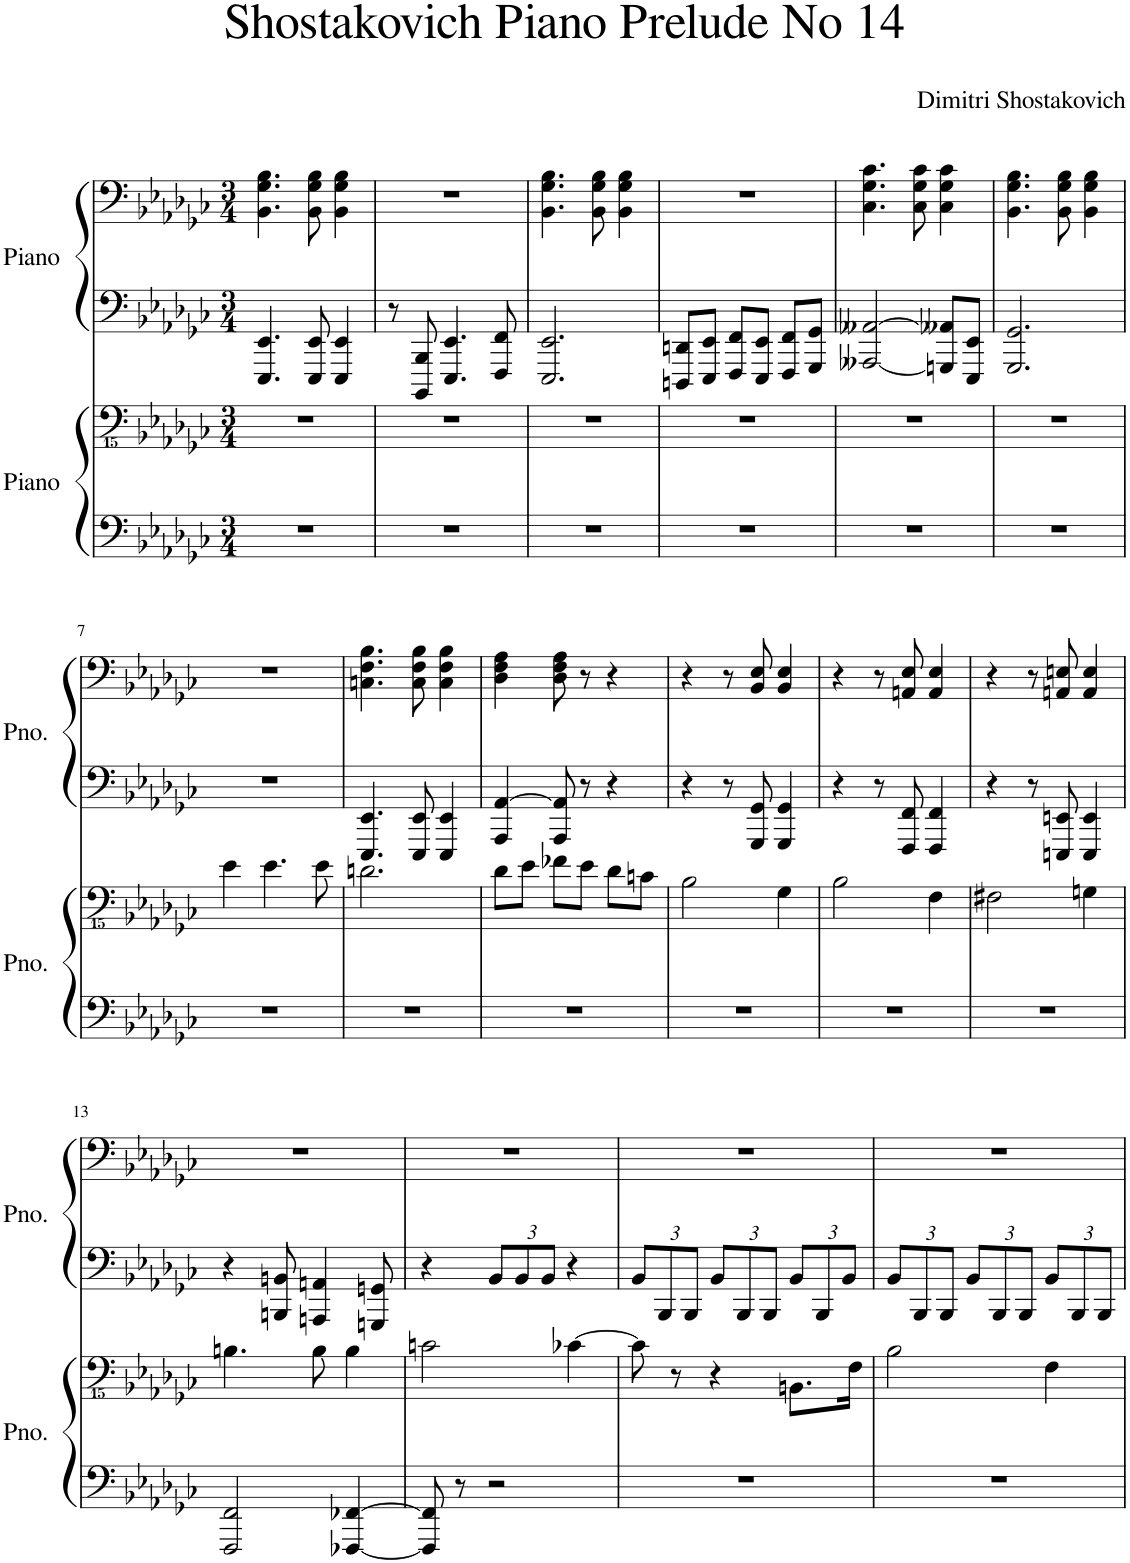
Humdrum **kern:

**kern	**kern	**kern	**kern
*part2	*part2	*part1	*part1
*staff4	*staff3	*staff2	*staff1
*I"Piano	*	*I"Piano	*
*I'Pno.	*	*I'Pno.	*
*clefF4	*clefFvv4	*clefF4	*clefF4
*k[b-e-a-d-g-c-]	*k[b-e-a-d-g-c-]	*k[b-e-a-d-g-c-]	*k[b-e-a-d-g-c-]
*M3/4	*M3/4	*M3/4	*M3/4
=1	=1	=1	=1
2.r	2.r	4.EEE-/ 4.EE-/	4.BB-\ 4.G-\ 4.B-\
.	.	8EEE-/ 8EE-/	8BB-\ 8G-\ 8B-\
.	.	4EEE-/ 4EE-/	4BB-\ 4G-\ 4B-\
=2	=2	=2	=2
2.r	2.r	8r	2.r
.	.	8BBBB-/ 8BBB-/	.
.	.	4.EEE-/ 4.EE-/	.
.	.	8FFF/ 8FF/	.
=3	=3	=3	=3
2.r	2.r	2.EEE-/ 2.EE-/	4.BB-\ 4.G-\ 4.B-\
.	.	.	8BB-\ 8G-\ 8B-\
.	.	.	4BB-\ 4G-\ 4B-\
=4	=4	=4	=4
2.r	2.r	8DDDn/ 8DDn/L	2.r
.	.	8EEE-/ 8EE-/J	.
.	.	8FFF/ 8FF/L	.
.	.	8EEE-/ 8EE-/J	.
.	.	8FFF/ 8FF/L	.
.	.	8GGG-/ 8GG-/J	.
=5	=5	=5	=5
2.r	2.r	[2AAA--X/ [2AA--X/	4.C-\ 4.G-\ 4.c-\
.	.	.	8C-\ 8G-\ 8c-\
.	.	8GGGn/] 8AA--X/]L	4C-\ 4G-\ 4c-\
.	.	8EEE-/ 8EE-/J	.
=6	=6	=6	=6
2.r	2.r	2.GGG-/ 2.GG-/	4.BB-\ 4.G-\ 4.B-\
.	.	.	8BB-\ 8G-\ 8B-\
.	.	.	4BB-\ 4G-\ 4B-\
!!LO:LB:g=z
=7	=7	=7	=7
2.r	4EE-\	2.r	2.r
.	4.EE-\	.	.
.	8EE-\	.	.
=8	=8	=8	=8
2.r	2.DDn\	4.EEE-/ 4.EE-/	4.Cn\ 4.F\ 4.B-\
.	.	8EEE-/ 8EE-/	8C\ 8F\ 8B-\
.	.	4EEE-/ 4EE-/	4C\ 4F\ 4B-\
=9	=9	=9	=9
2.r	8DD-\L	4AAA-/ [4AA-/	4D-\ 4F\ 4A-\
.	8EE-\J	.	.
.	8FF-X\L	8AAA-/ 8AA-/]	8D-\ 8F\ 8A-\
.	8EE-\J	8r	8r
.	8DD-\L	4r	4r
.	8CCn\J	.	.
=10	=10	=10	=10
2.r	2BBB-\	4r	4r
.	.	8r	8r
.	.	8GGG-/ 8GG-/	8BB-/ 8E-/
.	4GGG-\	4GGG-/ 4GG-/	4BB-/ 4E-/
=11	=11	=11	=11
2.r	2BBB-\	4r	4r
.	.	8r	8r
.	.	8FFF/ 8FF/	8AAn/ 8E-/
.	4FFF\	4FFF/ 4FF/	4AA/ 4E-/
=12	=12	=12	=12
2.r	2FFF#X\	4r	4r
.	.	8r	8r
.	.	8EEEn/ 8EEn/	8AAn/ 8En/
.	4GGGn\	4EEE/ 4EE/	4AA/ 4E/
!!LO:LB:g=z
=13	=13	=13	=13
2FFF/ 2FF/	4.BBBn\	4r	2.r
.	.	8BBBn/ 8BBn/	.
.	8BBB\	4AAAn/ 4AAn/	.
[4FFF-X/ [4FF-X/	4BBB\	.	.
.	.	8GGGn/ 8GGn/	.
=14	=14	=14	=14
8FFF-/] 8FF-/]	2CCn\	4r	2.r
8r	.	.	.
*	*	*Xbrackettup	*
2r	.	12BB-/L	.
.	.	12BB-/	.
.	.	12BB-/J	.
.	[4CC-X\	4r	.
=15	=15	=15	=15
2.r	8CC-\]	12BB-/L	2.r
.	.	12BBB-/	.
.	8r	.	.
.	.	12BBB-/J	.
.	4r	12BB-/L	.
.	.	12BBB-/	.
.	.	12BBB-/J	.
.	8.BBBBn\L	12BB-/L	.
.	.	12BBB-/	.
.	.	12BB-/J	.
.	16FFF\Jk	.	.
=16	=16	=16	=16
2.r	2BBB-\	12BB-/L	2.r
.	.	12BBB-/	.
.	.	12BBB-/J	.
.	.	12BB-/L	.
.	.	12BBB-/	.
.	.	12BBB-/J	.
.	4FFF\	12BB-/L	.
.	.	12BBB-/	.
.	.	12BBB-/J	.
=	=	=	=
*-	*-	*-	*-
